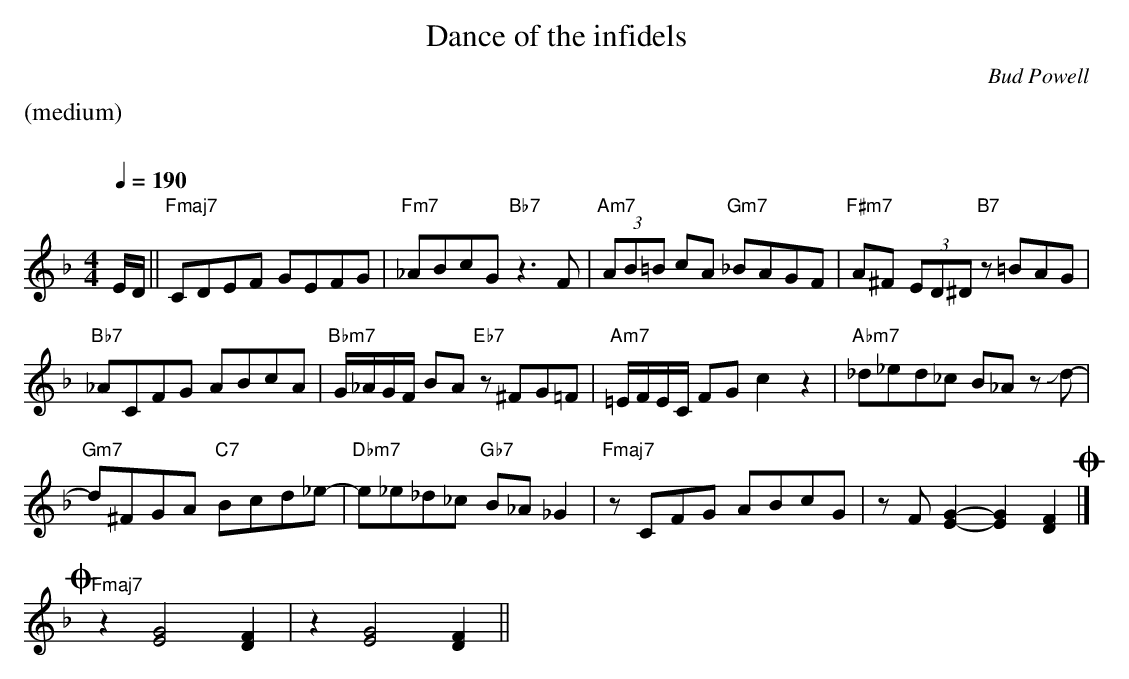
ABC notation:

X:1
T: Dance of the infidels
M:4/4
L:1/8
C:Bud Powell
Q:1/4=190
K:F
%%text (medium)
%%vskip 20
E/D/ || "Fmaj7"CDEF GEFG | "Fm7"_ABcG "Bb7"z3F |\
"Am7"(3AB=B cA "Gm7"_BAGF | "F#m7"A^F (3ED^D "B7"z=BAG |
"Bb7"_ACFG ABcA | "Bbm7"G/_A/G/F/ BA "Eb7"z^FG=F |\
"Am7"=E/F/E/C/ FG c2 z2 | "Abm7"_d_ed_c B_Az Jd- |
"Gm7"d^FGA "C7"Bcd_e- | "Dbm7"e_e_d_c "Gb7"B_A_G2 |\
"Fmaj7"zCFG ABcG | zF[G2E2]-[G2E2][F2D2] !coda!|]
!coda![|]"Fmaj7"z2 [G4E4] [F2D2] | z2 [G4E4] [F2D2] ||
